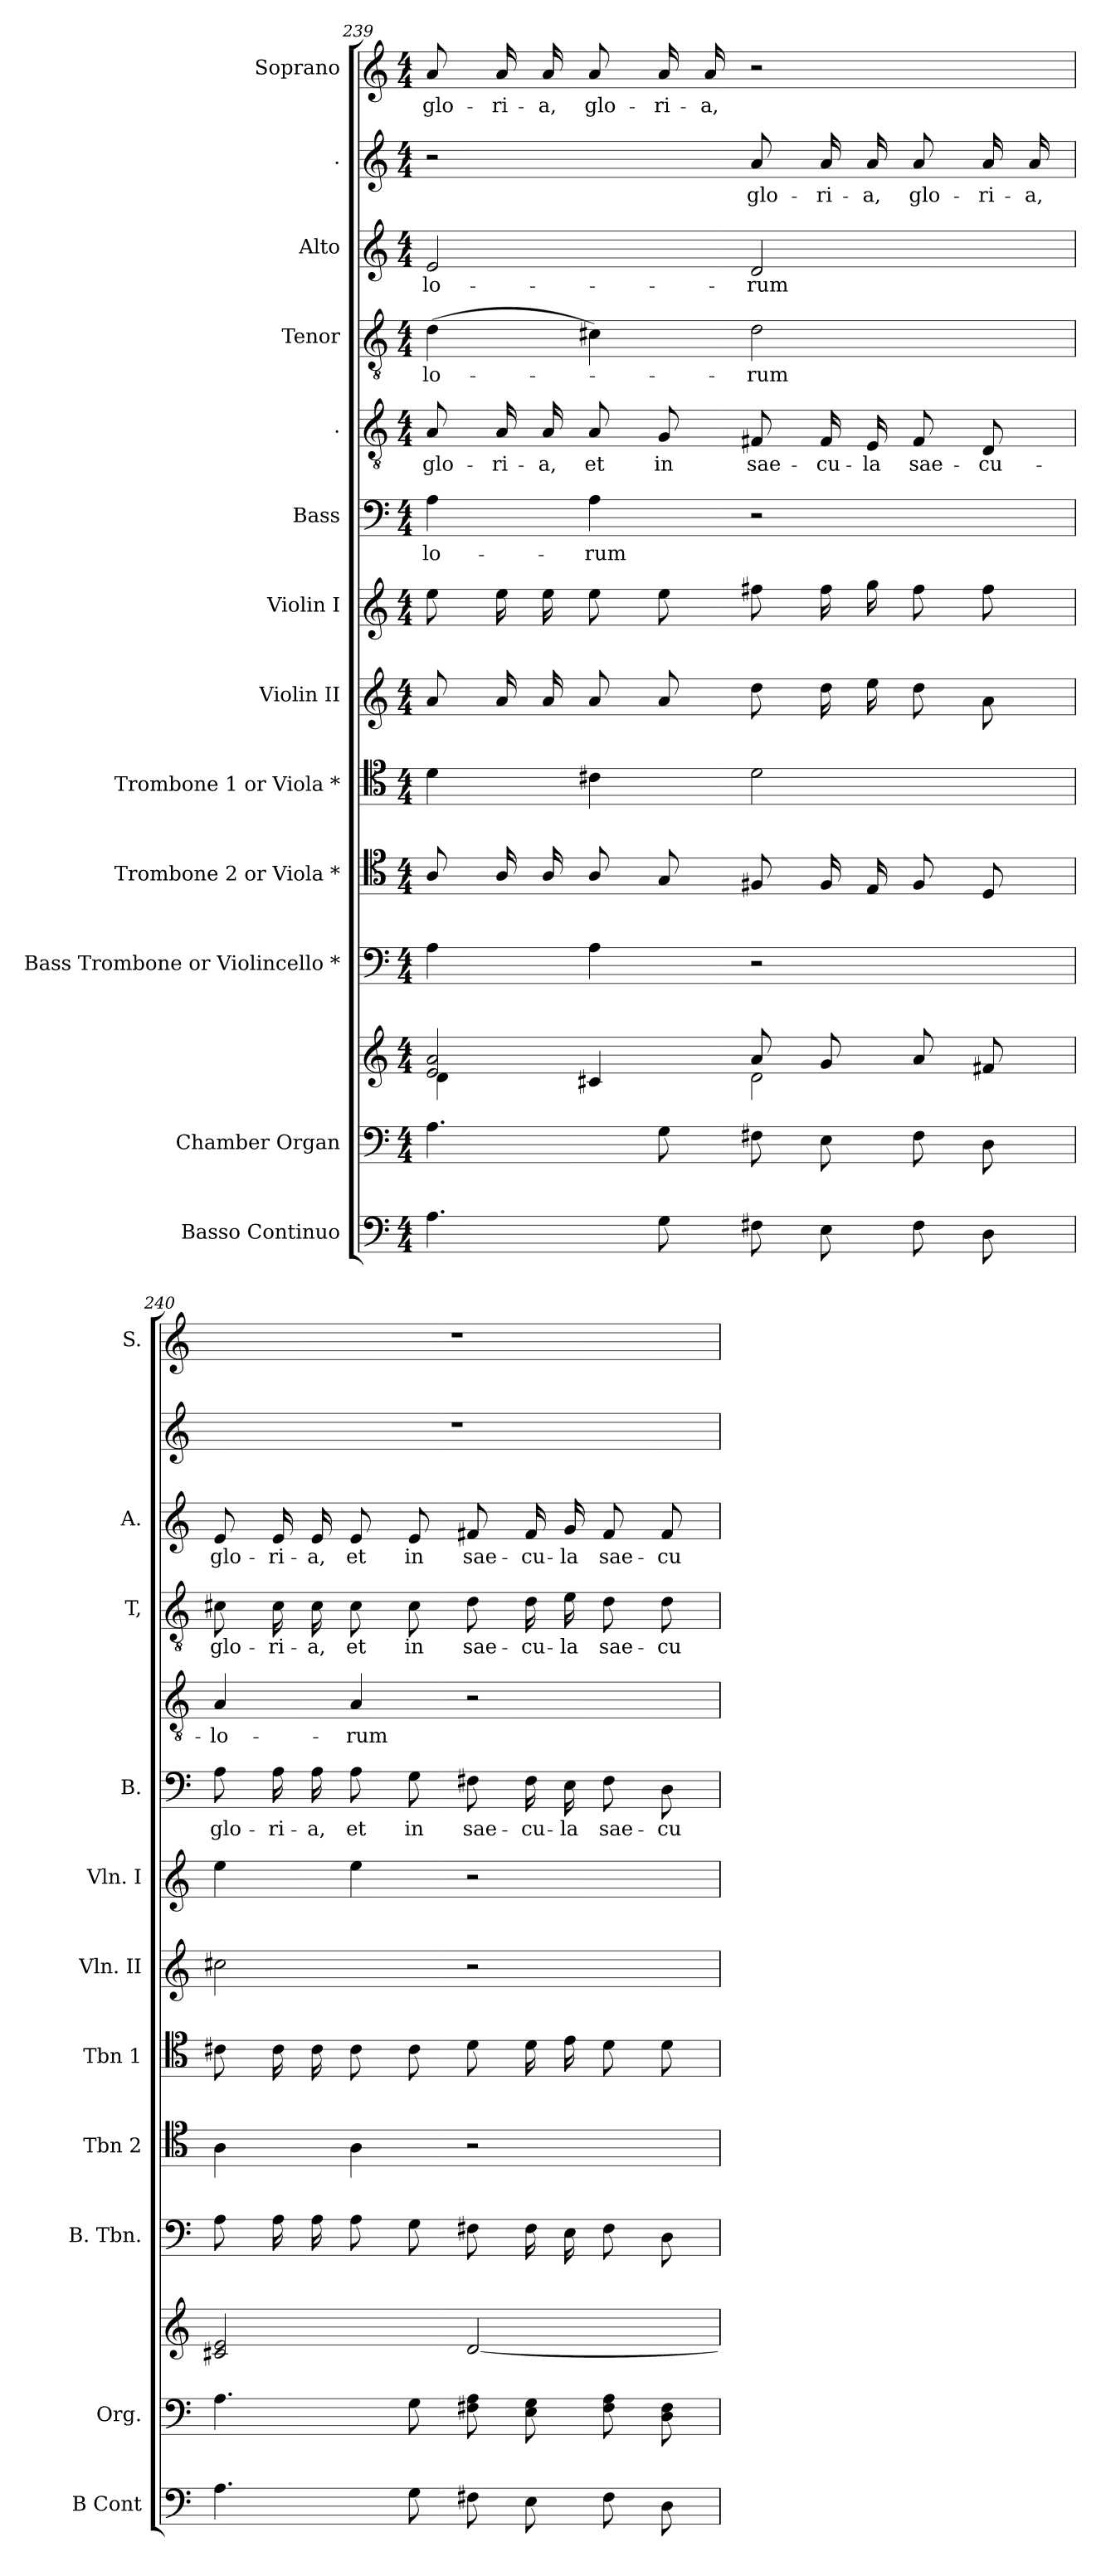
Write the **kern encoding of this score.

**kern	**kern	**kern	**kern	**kern	**kern	**kern	**kern	**kern	**text	**kern	**text	**kern	**text	**kern	**text	**kern	**text	**kern	**text
*part13	*part12	*part12	*part11	*part10	*part9	*part8	*part7	*part6	*part6	*part5	*part5	*part4	*part4	*part3	*part3	*part2	*part2	*part1	*part1
*staff14	*staff13	*staff12	*staff11	*staff10	*staff9	*staff8	*staff7	*staff6	*staff6	*staff5	*staff5	*staff4	*staff4	*staff3	*staff3	*staff2	*staff2	*staff1	*staff1
*I"Basso  Continuo	*I"Chamber  Organ	*	*I"Bass Trombone or Violincello *	*I"Trombone 2 or Viola *	*I"Trombone 1 or Viola *	*I"Violin II	*I"Violin I	*I"Bass	*	*I".	*	*I"Tenor	*	*I"Alto	*	*I".	*	*I"Soprano	*
*I'B Cont	*I'Org.	*	*I'B. Tbn.	*I'Tbn 2	*I'Tbn 1	*I'Vln. II	*I'Vln. I	*I'B.	*	*	*	*I'T,	*	*I'A.	*	*	*	*I'S.	*
*clefF4	*clefF4	*clefG2	*clefF4	*clefC4	*clefC4	*clefG2	*clefG2	*clefF4	*	*clefGv2	*	*clefGv2	*	*clefG2	*	*clefG2	*	*clefG2	*
*ITrd7c12	*	*	*	*	*	*	*	*	*	*ITrd7c12	*	*ITrd7c12	*	*	*	*	*	*	*
*k[]	*k[]	*k[]	*k[]	*k[]	*k[]	*k[]	*k[]	*k[]	*	*k[]	*	*k[]	*	*k[]	*	*k[]	*	*k[]	*
*C:	*C:	*C:	*C:	*C:	*C:	*C:	*C:	*C:	*	*C:	*	*C:	*	*C:	*	*C:	*	*C:	*
*M4/4	*M4/4	*M4/4	*M4/4	*M4/4	*M4/4	*M4/4	*M4/4	*M4/4	*	*M4/4	*	*M4/4	*	*M4/4	*	*M4/4	*	*M4/4	*
=239	=239	=239	=239	=239	=239	=239	=239	=239	=239	=239	=239	=239	=239	=239	=239	=239	=239	=239	=239
*	*	*^	*	*	*	*	*	*	*	*	*	*	*	*	*	*	*	*	*
!	!	!	!	!	!	!	!	!	!	!LO:LY:b:color=#000000	!	!	!	!	!	!	!	!	!	!
!	!	!	!	!	!	!	!	!	!	!	!	!LO:LY:b:color=#000000	!	!	!	!	!	!	!	!
!	!	!	!	!	!	!	!	!	!	!	!	!	!	!LO:LY:b:color=#000000	!	!	!	!	!	!
!	!	!	!	!	!	!	!	!	!	!	!	!	!	!	!	!LO:LY:b:color=#000000	!	!	!	!
!	!	!	!	!	!	!	!	!	!	!	!	!	!	!	!	!	!	!	!	!LO:LY:b:color=#000000
4.AAi\	4.Ai\	2ei/ 2ai	4di\	4Ai\	8Ai/	4di\	8ai/	8eei\	4Ai\	-lo-	8AAi/	glo-	(4Di\	-lo-	2ei/	-lo-	2r	.	8ai/	glo-
!	!	!	!	!	!	!	!	!	!	!	!	!LO:LY:b:color=#000000	!	!	!	!	!	!	!	!
!	!	!	!	!	!	!	!	!	!	!	!	!	!	!	!	!	!	!	!	!LO:LY:b:color=#000000
.	.	.	.	.	16Ai/	.	16ai/	16eei\	.	.	16AAi/	-ri-	.	.	.	.	.	.	16ai/	-ri-
!	!	!	!	!	!	!	!	!	!	!	!	!LO:LY:b:color=#000000	!	!	!	!	!	!	!	!
!	!	!	!	!	!	!	!	!	!	!	!	!	!	!	!	!	!	!	!	!LO:LY:b:color=#000000
.	.	.	.	.	16Ai/	.	16ai/	16eei\	.	.	16AAi/	-a,	.	.	.	.	.	.	16ai/	-a,
!	!	!	!	!	!	!	!	!	!	!LO:LY:b:color=#000000	!	!	!	!	!	!	!	!	!	!
!	!	!	!	!	!	!	!	!	!	!	!	!LO:LY:b:color=#000000	!	!	!	!	!	!	!	!
!	!	!	!	!	!	!	!	!	!	!	!	!	!	!	!	!	!	!	!	!LO:LY:b:color=#000000
.	.	.	4c#Xi/	4Ai\	8Ai/	4c#Xi\	8ai/	8eei\	4Ai\	-rum	8AAi/	et	4C#Xi\)	.	.	.	.	.	8ai/	glo-
!	!	!	!	!	!	!	!	!	!	!	!	!LO:LY:b:color=#000000	!	!	!	!	!	!	!	!
!	!	!	!	!	!	!	!	!	!	!	!	!	!	!	!	!	!	!	!	!LO:LY:b:color=#000000
8GGi\	8Gi\	.	.	.	8Gi/	.	8ai/	8eei\	.	.	8GGi/	in	.	.	.	.	.	.	16ai/	-ri-
!	!	!	!	!	!	!	!	!	!	!	!	!	!	!	!	!	!	!	!	!LO:LY:b:color=#000000
.	.	.	.	.	.	.	.	.	.	.	.	.	.	.	.	.	.	.	16ai/	-a,
!	!	!	!	!	!	!	!	!	!	!	!	!LO:LY:b:color=#000000	!	!	!	!	!	!	!	!
!	!	!	!	!	!	!	!	!	!	!	!	!	!	!LO:LY:b:color=#000000	!	!	!	!	!	!
!	!	!	!	!	!	!	!	!	!	!	!	!	!	!	!	!LO:LY:b:color=#000000	!	!	!	!
!	!	!	!	!	!	!	!	!	!	!	!	!	!	!	!	!	!	!LO:LY:b:color=#000000	!	!
8FF#Xi\	8F#Xi\	8ai/	2di\	2r	8F#Xi/	2di\	8ddi\	8ff#Xi\	2r	.	8FF#Xi/	sae-	2Di\	-rum	2di/	-rum	8ai/	glo-	2r	.
!	!	!	!	!	!	!	!	!	!	!	!	!LO:LY:b:color=#000000	!	!	!	!	!	!	!	!
!	!	!	!	!	!	!	!	!	!	!	!	!	!	!	!	!	!	!LO:LY:b:color=#000000	!	!
8EEi\	8Ei\	8gi/	.	.	16F#i/	.	16ddi\	16ff#i\	.	.	16FF#i/	-cu-	.	.	.	.	16ai/	-ri-	.	.
!	!	!	!	!	!	!	!	!	!	!	!	!LO:LY:b:color=#000000	!	!	!	!	!	!	!	!
!	!	!	!	!	!	!	!	!	!	!	!	!	!	!	!	!	!	!LO:LY:b:color=#000000	!	!
.	.	.	.	.	16Ei/	.	16eei\	16ggi\	.	.	16EEi/	-la	.	.	.	.	16ai/	-a,	.	.
!	!	!	!	!	!	!	!	!	!	!	!	!LO:LY:b:color=#000000	!	!	!	!	!	!	!	!
!	!	!	!	!	!	!	!	!	!	!	!	!	!	!	!	!	!	!LO:LY:b:color=#000000	!	!
8FF#i\	8F#i\	8ai/	.	.	8F#i/	.	8ddi\	8ff#i\	.	.	8FF#i/	sae-	.	.	.	.	8ai/	glo-	.	.
!	!	!	!	!	!	!	!	!	!	!	!	!LO:LY:b:color=#000000	!	!	!	!	!	!	!	!
!	!	!	!	!	!	!	!	!	!	!	!	!	!	!	!	!	!	!LO:LY:b:color=#000000	!	!
8DDi\	8Di\	8f#Xi/	.	.	8Di/	.	8ai\	8ff#i\	.	.	8DDi/	-cu-	.	.	.	.	16ai/	-ri-	.	.
!	!	!	!	!	!	!	!	!	!	!	!	!	!	!	!	!	!	!LO:LY:b:color=#000000	!	!
.	.	.	.	.	.	.	.	.	.	.	.	.	.	.	.	.	16ai/	-a,	.	.
*	*	*v	*v	*	*	*	*	*	*	*	*	*	*	*	*	*	*	*	*	*
!!LO:PB:g=z
=240	=240	=240	=240	=240	=240	=240	=240	=240	=240	=240	=240	=240	=240	=240	=240	=240	=240	=240	=240
!	!	!	!	!	!	!	!	!	!LO:LY:b:color=#000000	!	!	!	!	!	!	!	!	!	!
!	!	!	!	!	!	!	!	!	!	!	!LO:LY:b:color=#000000	!	!	!	!	!	!	!	!
!	!	!	!	!	!	!	!	!	!	!	!	!	!LO:LY:b:color=#000000	!	!	!	!	!	!
!	!	!	!	!	!	!	!	!	!	!	!	!	!	!	!LO:LY:b:color=#000000	!	!	!	!
4.AAi\	4.Ai\	2c#Xi/ 2ei	8Ai\	4Ai\	8c#Xi\	2cc#Xi\	4eei\	8Ai\	glo-	4AAi/	-lo-	8C#Xi\	glo-	8ei/	glo-	1r	.	1r	.
!	!	!	!	!	!	!	!	!	!LO:LY:b:color=#000000	!	!	!	!	!	!	!	!	!	!
!	!	!	!	!	!	!	!	!	!	!	!	!	!LO:LY:b:color=#000000	!	!	!	!	!	!
!	!	!	!	!	!	!	!	!	!	!	!	!	!	!	!LO:LY:b:color=#000000	!	!	!	!
.	.	.	16Ai\	.	16c#i\	.	.	16Ai\	-ri-	.	.	16C#i\	-ri-	16ei/	-ri-	.	.	.	.
!	!	!	!	!	!	!	!	!	!LO:LY:b:color=#000000	!	!	!	!	!	!	!	!	!	!
!	!	!	!	!	!	!	!	!	!	!	!	!	!LO:LY:b:color=#000000	!	!	!	!	!	!
!	!	!	!	!	!	!	!	!	!	!	!	!	!	!	!LO:LY:b:color=#000000	!	!	!	!
.	.	.	16Ai\	.	16c#i\	.	.	16Ai\	-a,	.	.	16C#i\	-a,	16ei/	-a,	.	.	.	.
!	!	!	!	!	!	!	!	!	!LO:LY:b:color=#000000	!	!	!	!	!	!	!	!	!	!
!	!	!	!	!	!	!	!	!	!	!	!LO:LY:b:color=#000000	!	!	!	!	!	!	!	!
!	!	!	!	!	!	!	!	!	!	!	!	!	!LO:LY:b:color=#000000	!	!	!	!	!	!
!	!	!	!	!	!	!	!	!	!	!	!	!	!	!	!LO:LY:b:color=#000000	!	!	!	!
.	.	.	8Ai\	4Ai\	8c#i\	.	4eei\	8Ai\	et	4AAi/	-rum	8C#i\	et	8ei/	et	.	.	.	.
!	!	!	!	!	!	!	!	!	!LO:LY:b:color=#000000	!	!	!	!	!	!	!	!	!	!
!	!	!	!	!	!	!	!	!	!	!	!	!	!LO:LY:b:color=#000000	!	!	!	!	!	!
!	!	!	!	!	!	!	!	!	!	!	!	!	!	!	!LO:LY:b:color=#000000	!	!	!	!
8GGi\	8Gi\	.	8Gi\	.	8c#i\	.	.	8Gi\	in	.	.	8C#i\	in	8ei/	in	.	.	.	.
!	!	!	!	!	!	!	!	!	!LO:LY:b:color=#000000	!	!	!	!	!	!	!	!	!	!
!	!	!	!	!	!	!	!	!	!	!	!	!	!LO:LY:b:color=#000000	!	!	!	!	!	!
!	!	!	!	!	!	!	!	!	!	!	!	!	!	!	!LO:LY:b:color=#000000	!	!	!	!
8FF#Xi\	8F#Xi\ 8Ai	[2di/	8F#Xi\	2r	8di\	2r	2r	8F#Xi\	sae-	2r	.	8Di\	sae-	8f#Xi/	sae-	.	.	.	.
!	!	!	!	!	!	!	!	!	!LO:LY:b:color=#000000	!	!	!	!	!	!	!	!	!	!
!	!	!	!	!	!	!	!	!	!	!	!	!	!LO:LY:b:color=#000000	!	!	!	!	!	!
!	!	!	!	!	!	!	!	!	!	!	!	!	!	!	!LO:LY:b:color=#000000	!	!	!	!
8EEi\	8Ei\ 8Gi	.	16F#i\	.	16di\	.	.	16F#i\	-cu-	.	.	16Di\	-cu-	16f#i/	-cu-	.	.	.	.
!	!	!	!	!	!	!	!	!	!LO:LY:b:color=#000000	!	!	!	!	!	!	!	!	!	!
!	!	!	!	!	!	!	!	!	!	!	!	!	!LO:LY:b:color=#000000	!	!	!	!	!	!
!	!	!	!	!	!	!	!	!	!	!	!	!	!	!	!LO:LY:b:color=#000000	!	!	!	!
.	.	.	16Ei\	.	16ei\	.	.	16Ei\	-la	.	.	16Ei\	-la	16gi/	-la	.	.	.	.
!	!	!	!	!	!	!	!	!	!LO:LY:b:color=#000000	!	!	!	!	!	!	!	!	!	!
!	!	!	!	!	!	!	!	!	!	!	!	!	!LO:LY:b:color=#000000	!	!	!	!	!	!
!	!	!	!	!	!	!	!	!	!	!	!	!	!	!	!LO:LY:b:color=#000000	!	!	!	!
8FF#i\	8F#i\ 8Ai	.	8F#i\	.	8di\	.	.	8F#i\	sae-	.	.	8Di\	sae-	8f#i/	sae-	.	.	.	.
!	!	!	!	!	!	!	!	!	!LO:LY:b:color=#000000	!	!	!	!	!	!	!	!	!	!
!	!	!	!	!	!	!	!	!	!	!	!	!	!LO:LY:b:color=#000000	!	!	!	!	!	!
!	!	!	!	!	!	!	!	!	!	!	!	!	!	!	!LO:LY:b:color=#000000	!	!	!	!
8DDi\	8Di\ 8F#i	.	8Di\	.	8di\	.	.	8Di\	-cu-	.	.	8Di\	-cu-	8f#i/	-cu-	.	.	.	.
=	=	=	=	=	=	=	=	=	=	=	=	=	=	=	=	=	=	=	=
*-	*-	*-	*-	*-	*-	*-	*-	*-	*-	*-	*-	*-	*-	*-	*-	*-	*-	*-	*-
